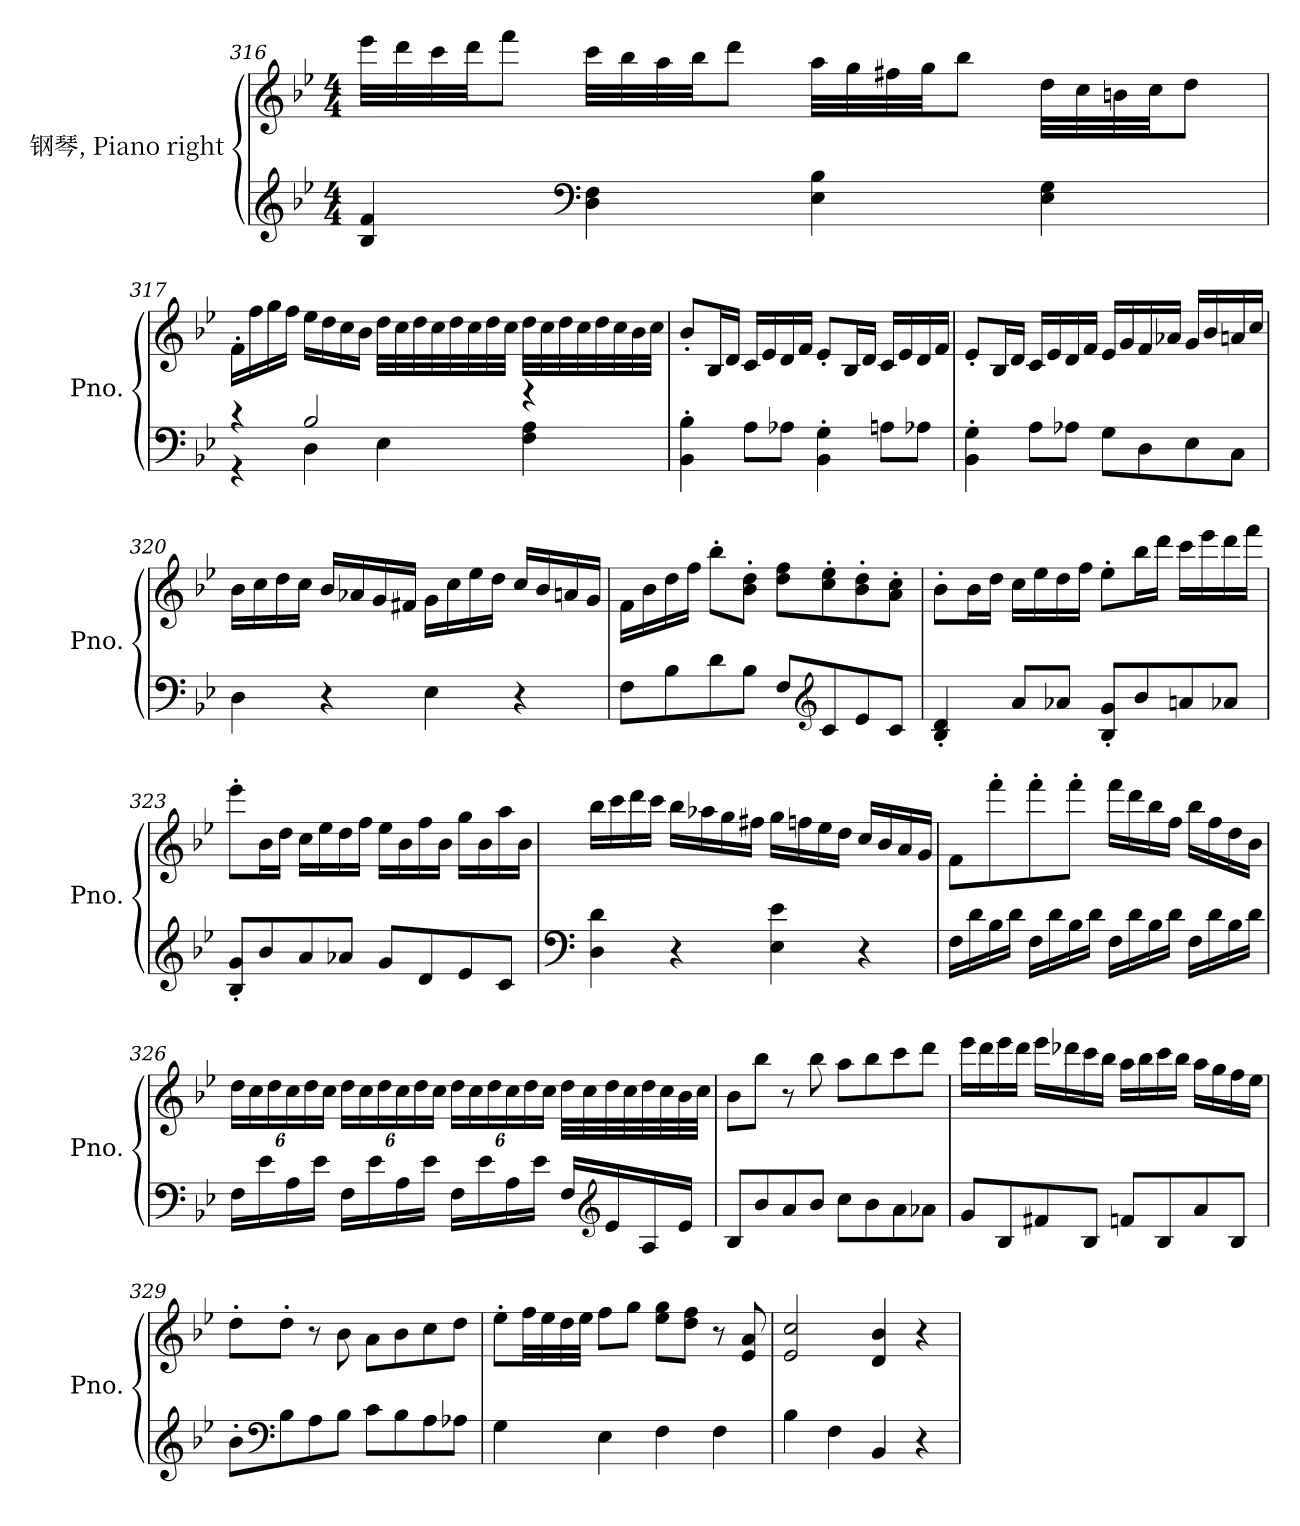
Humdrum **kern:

**kern	**kern
*part1	*part1
*staff2	*staff1
*I"钢琴, Piano right	*
*I'Pno.	*
*clefG2	*clefG2
*k[b-e-]	*k[b-e-]
*M4/4	*M4/4
=316	=316
4B-/ 4f/	32eee-\LLL
.	32ddd\
.	32ccc\
.	32ddd\JJ
.	8fff\J
*clefF4	*
*	*MM120
4D\ 4F\	32ccc\LLL
.	32bb-\
.	32aa\
.	32bb-\JJ
.	8ddd\J
*	*MM120
4E-\ 4B-\	32aa\LLL
.	32gg\
.	32ff#X\
.	32gg\JJ
.	8bb-\J
*	*MM120
4E-\ 4G\	32dd\LLL
.	32cc\
.	32bn\
.	32cc\JJ
.	8dd\J
!!LO:LB:g=z
=317	=317
*	*MM114
*^	*
4r	4r	16f'\LL
*	*	*MM117
.	.	16ff\
.	.	16gg\
.	.	16ff\JJ
2B-/	4D\	16ee-\LL
.	.	16dd\
.	.	16cc\
.	.	16b-\JJ
*	*	*MM115
.	4E-\	32dd\LLL
.	.	32cc\
.	.	32dd\
.	.	32cc\
.	.	32dd\
.	.	32cc\
.	.	32dd\
.	.	32cc\JJJ
4r	4F\ 4A\	32dd\LLL
.	.	32cc\
.	.	32dd\
.	.	32cc\
.	.	32dd\
.	.	32cc\
.	.	32b-\
.	.	32cc\JJJ
*v	*v	*
=318	=318
4BB-\' 4B-\'	8b-'/L
*	*MM117
.	16B-/L
.	16d/JJ
8A\L	16c/LL
.	16e-/
8A-X\J	16d/
.	16f/JJ
*	*MM114
4BB-\' 4G\'	8e-'/L
*	*MM117
.	16B-/L
.	16d/JJ
8An\L	16c/LL
.	16e-/
8A-X\J	16d/
.	16f/JJ
!!LO:LB:g=z
=319	=319
*	*MM115
4BB-\' 4G\'	8e-'/L
*	*MM117
.	16B-/L
.	16d/JJ
*	*MM118
8A\L	16c/LL
.	16e-/
8A-X\J	16d/
.	16f/JJ
8G\L	16e-/LL
.	16g/
8D\	16f/
.	16a-X/JJ
8E-\	16g/LL
.	16b-/
*	*MM115
8C\J	16an/
.	16cc/JJ
=320	=320
*	*MM117
4D\	16b-\LL
.	16cc\
.	16dd\
.	16cc\JJ
4r	16b-/LL
.	16a-X/
*	*MM115
.	16g/
.	16f#X/JJ
*	*MM117
4E-\	16g\LL
.	16cc\
.	16ee-\
.	16dd\JJ
4r	16cc/LL
.	16b-/
.	16an/
.	16g/JJ
=321	=321
*	*MM115
8F\L	16f\LL
.	16b-\
*	*MM118
8B-\	16dd\
.	16ff\JJ
*	*MM113
8d\	8bb-'\L
*	*MM115
8B-\J	8b-\' 8dd\'J
*	*MM114
8F/L	8dd\ 8ff\L
*clefG2	*
8c/	8cc\' 8ee-\'
*	*MM111
8e-/	8b-\' 8dd\'
*	*MM110
8c/J	8a\' 8cc\'J
!!LO:LB:g=z
=322	=322
4B-/' 4d/'	8b-'\L
*	*MM117
.	16b-\L
.	16dd\JJ
8a/L	16cc\LL
.	16ee-\
8a-X/J	16dd\
.	16ff\JJ
*	*MM114
8B-/' 8g/'L	8ee-'\L
*	*MM117
8b-/	16bb-\L
.	16ddd\JJ
8an/	16ccc\LL
.	16eee-\
8a-X/J	16ddd\
.	16fff\JJ
=323	=323
*	*MM115
8B-/' 8g/'L	8eee-'\L
*	*MM117
8b-/	16b-\L
.	16dd\JJ
8a/	16cc\LL
.	16ee-\
8a-X/J	16dd\
.	16ff\JJ
8g/L	16ee-\LL
.	16b-\
8d/	16ff\
.	16b-\JJ
8e-/	16gg\LL
.	16b-\
8c/J	16aa\
*	*MM113
.	16b-\JJ
!!LO:LB:g=z
=324	=324
*clefF4	*
*	*MM119
4D\ 4d\	16bb-\LL
.	16ccc\
.	16ddd\
.	16ccc\JJ
*	*MM117
4r	16bb-\LL
.	16aa-X\
.	16gg\
*	*MM111
.	16ff#X\JJ
*	*MM117
4E-\ 4e-\	16gg\LL
.	16ffn\
.	16ee-\
.	16dd\JJ
4r	16cc/LL
.	16b-/
.	16a/
.	16g/JJ
=325	=325
16F\LL	8f\L
16d\	.
*	*MM115
16B-\	8fff'\
16d\JJ	.
16F\LL	8fff'\
16d\	.
16B-\	8fff'\J
16d\JJ	.
*	*MM117
16F\LL	16fff\LL
16d\	16ddd\
16B-\	16bb-\
16d\JJ	16ff\JJ
16F\LL	16bb-\LL
16d\	16ff\
16B-\	16dd\
16d\JJ	16b-\JJ
!!LO:PB:g=z
=326	=326
*	*Xbrackettup
*	*MM119
16F\LL	24dd\LL
.	24cc\
16e-\	.
.	24dd\
16A\	24cc\
.	24dd\
16e-\JJ	.
.	24cc\JJ
16F\LL	24dd\LL
.	24cc\
16e-\	.
.	24dd\
16A\	24cc\
.	24dd\
16e-\JJ	.
.	24cc\JJ
16F\LL	24dd\LL
.	24cc\
16e-\	.
.	24dd\
16A\	24cc\
.	24dd\
16e-\JJ	.
.	24cc\JJ
*	*MM115
16F/LL	32dd\LLL
.	32cc\
*clefG2	*
16e-/	32dd\
.	32cc\
16A/	32dd\
.	32cc\
*	*MM114
16e-/JJ	32b-\
.	32cc\JJJ
=327	=327
8B-/L	8b-\L
8b-/	8bb-\J
8a/	8r
*	*MM117
8b-/J	8bb-\
8cc\L	8aa\L
8b-\	8bb-\
8a\	8ccc\
8a-X\J	8ddd\J
!!LO:LB:g=z
=328	=328
*	*MM117
8g/L	16eee-\LL
.	16ddd\
8B-/	16eee-\
.	16ddd\JJ
8f#X/	16eee-\LL
.	16ddd-X\
8B-/J	16ccc\
*	*MM114
.	16bb-\JJ
*	*MM117
8fn/L	16aa\LL
.	16bb-\
*	*MM116
8B-/	16ccc\
*	*MM115
.	16bb-\JJ
8a/	16aa\LL
.	16gg\
*	*MM114
8B-/J	16ff\
.	16ee-\JJ
=329	=329
*	*MM113
8b-'\L	8dd'\L
*clefF4	*
8B-\	8dd'\J
8A\	8r
8B-\J	8b-\
8c\L	8a\L
8B-\	8b-\
8A\	8cc\
8A-X\J	8dd\J
=330	=330
*	*MM106
4G\	8ee-'\L
.	32ff\LL
.	32ee-\
.	32dd\
.	32ee-\JJJ
4E-\	8ff\L
*	*MM96
.	8gg\J
*	*MM101
4F\	8ee-\ 8gg\L
.	8dd\ 8ff\J
*	*MM104
4F\	8r
*	*MM96
.	8e-/ 8a/
!!LO:LB:g=z
=331	=331
*	*MM92
4B-\	2e-/ 2cc/
4F\	.
4BB-/	4d/ 4b-/
*	*MM117
4r	4r
=	=
*-	*-
